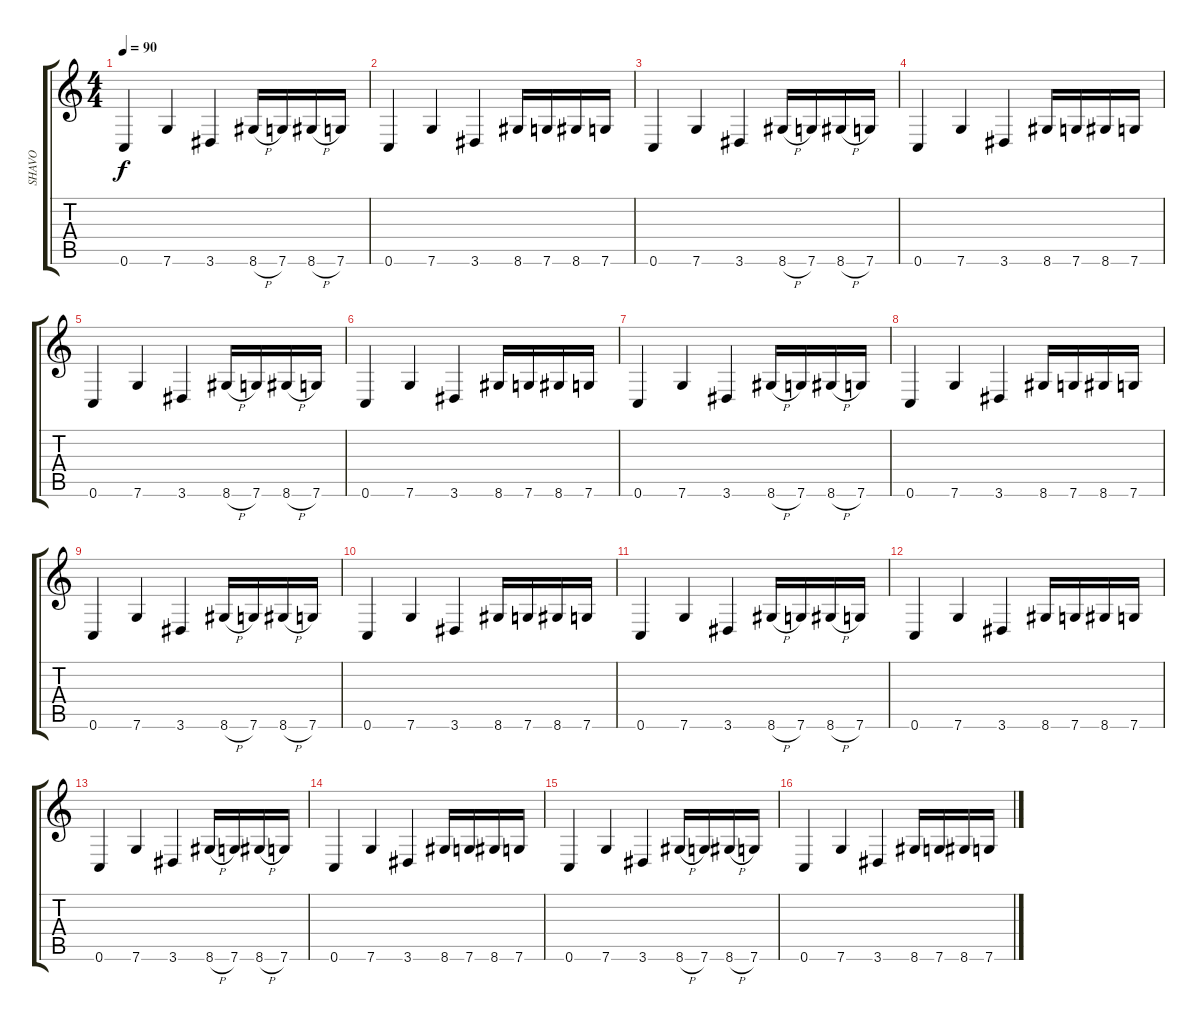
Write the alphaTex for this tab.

\track ("SHAVO" "SHAVO") {instrument electricbassfinger}
\staff {score tabs}
\tuning (D4 A3 F3 C3 G2 C2) {hide}
\ts (4 4)
\tempo 90
\clef g2
\ks c
0.6.4{dy f instrument electricbassfinger} 7.6.4 3.6.4 8.6{h}.16 7.6.16 8.6{h}.16 7.6.16 |
0.6.4 7.6.4 3.6.4 8.6.16 7.6.16 8.6.16 7.6.16 |
0.6.4 7.6.4 3.6.4 8.6{h}.16 7.6.16 8.6{h}.16 7.6.16 |
0.6.4 7.6.4 3.6.4 8.6.16 7.6.16 8.6.16 7.6.16 |
0.6.4 7.6.4 3.6.4 8.6{h}.16 7.6.16 8.6{h}.16 7.6.16 |
0.6.4 7.6.4 3.6.4 8.6.16 7.6.16 8.6.16 7.6.16 |
0.6.4 7.6.4 3.6.4 8.6{h}.16 7.6.16 8.6{h}.16 7.6.16 |
0.6.4 7.6.4 3.6.4 8.6.16 7.6.16 8.6.16 7.6.16 |
0.6.4 7.6.4 3.6.4 8.6{h}.16 7.6.16 8.6{h}.16 7.6.16 |
0.6.4 7.6.4 3.6.4 8.6.16 7.6.16 8.6.16 7.6.16 |
0.6.4 7.6.4 3.6.4 8.6{h}.16 7.6.16 8.6{h}.16 7.6.16 |
0.6.4 7.6.4 3.6.4 8.6.16 7.6.16 8.6.16 7.6.16 |
0.6.4 7.6.4 3.6.4 8.6{h}.16 7.6.16 8.6{h}.16 7.6.16 |
0.6.4 7.6.4 3.6.4 8.6.16 7.6.16 8.6.16 7.6.16 |
0.6.4 7.6.4 3.6.4 8.6{h}.16 7.6.16 8.6{h}.16 7.6.16 |
0.6.4 7.6.4 3.6.4 8.6.16 7.6.16 8.6.16 7.6.16
